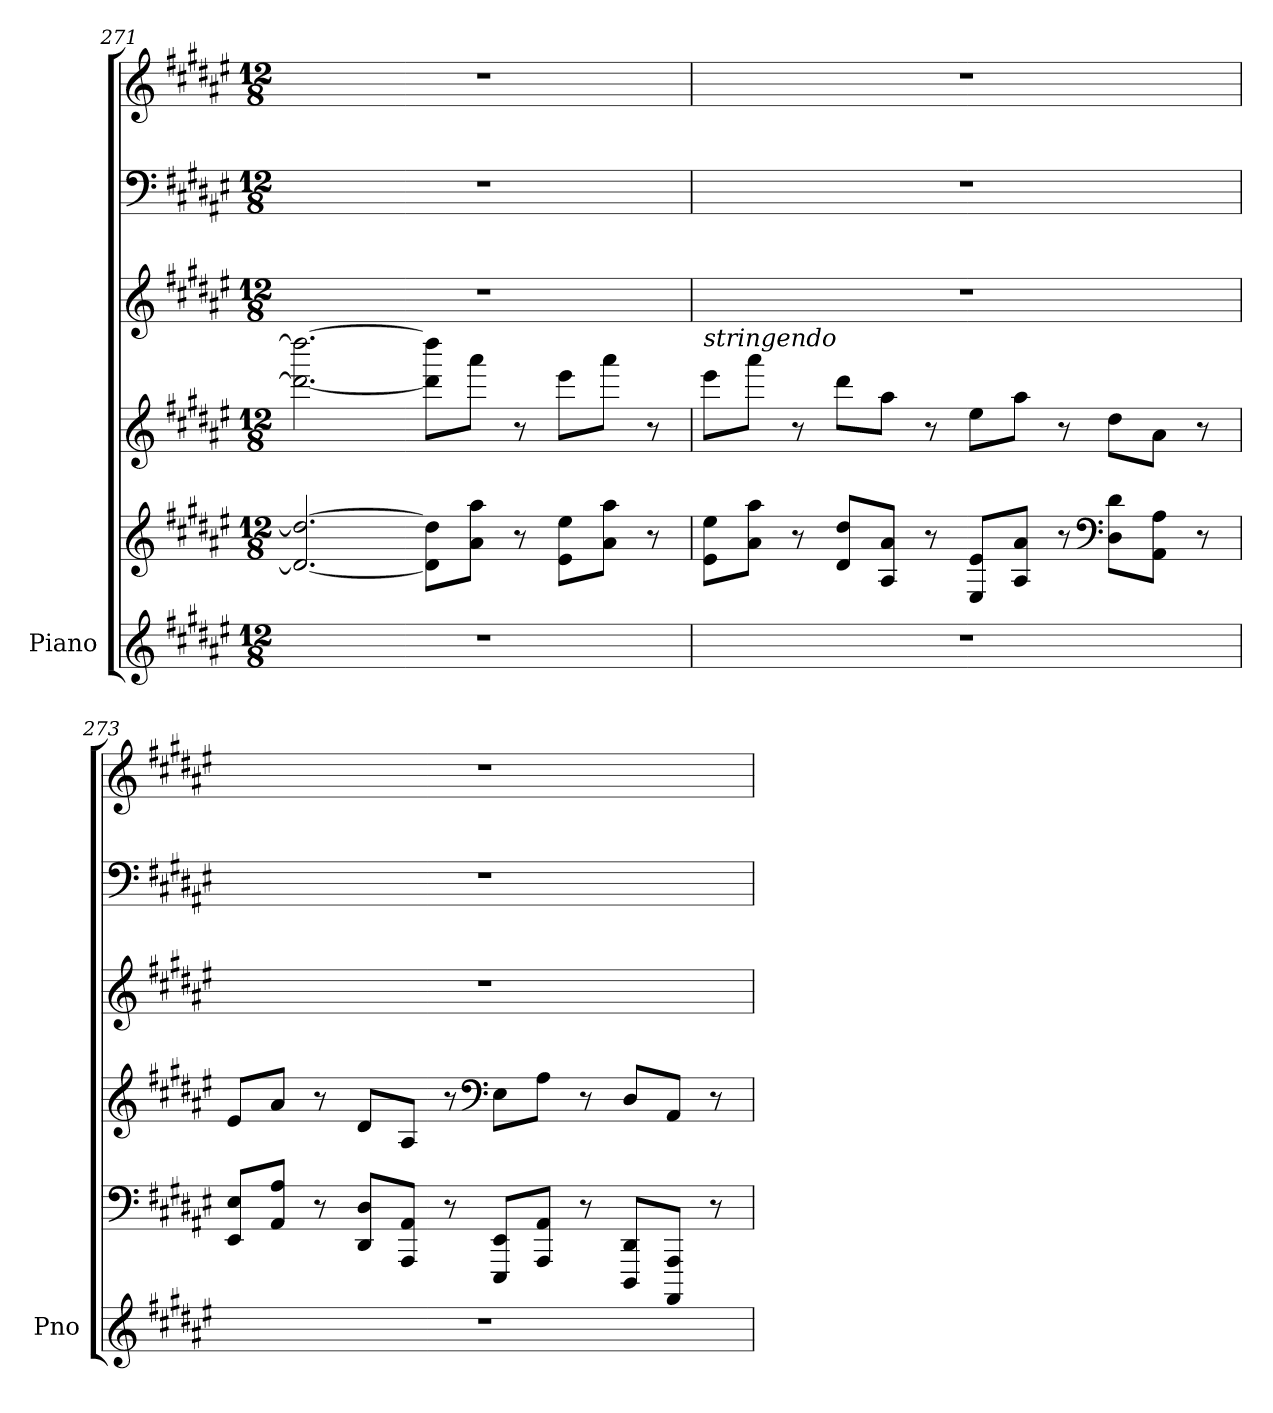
**kern	**kern	**kern	**kern	**kern	**kern	**dynam
*part1	*part1	*part1	*part1	*part1	*part1	*part1
*staff6	*staff5	*staff4	*staff3	*staff2	*staff1	*staff1/2/3/4/5/6
*I"Piano	*	*	*	*	*	*
*I'Pno	*	*	*	*	*	*
*clefG2	*clefG2	*clefG2	*clefG2	*clefF4	*clefG2	*
*k[f#c#g#d#a#e#]	*k[f#c#g#d#a#e#]	*k[f#c#g#d#a#e#]	*k[f#c#g#d#a#e#]	*k[f#c#g#d#a#e#]	*k[f#c#g#d#a#e#]	*
*M12/8	*M12/8	*M12/8	*M12/8	*M12/8	*M12/8	*
=271	=271	=271	=271	=271	=271	=271
1.r	2.d#/_ 2.dd#/_	2.ddd#\_ 2.dddd#\_	1.r	1.r	1.r	.
.	8d#\] 8dd#\]L	8ddd#\] 8dddd#\]L	.	.	.	.
*	*	*	*	*	*MM300	*
!	!	!	!	!	!	!LO:DY:b=4
!	!	!	!	!	!	!LO:DY:n=1:b=4
.	8a#\ 8aa#\J	8aaa#\J	.	.	.	other-dynamics ff
.	8r	8r	.	.	.	.
.	8e#\ 8ee#\L	8eee#\L	.	.	.	.
.	8a#\ 8aa#\J	8aaa#\J	.	.	.	.
.	8r	8r	.	.	.	.
=272	=272	=272	=272	=272	=272	=272
*	*	*	*	*	*MM320	*
!	!	!LO:TX:a:i:t=stringendo	!	!	!	!
1.r	8e#\ 8ee#\L	8eee#\L	1.r	1.r	1.r	.
.	8a#\ 8aa#\J	8aaa#\J	.	.	.	.
.	8r	8r	.	.	.	.
.	8d#/ 8dd#/L	8ddd#\L	.	.	.	.
.	8A#/ 8a#/J	8aa#\J	.	.	.	.
.	8r	8r	.	.	.	.
.	8E#/ 8e#/L	8ee#\L	.	.	.	.
.	8A#/ 8a#/J	8aa#\J	.	.	.	.
.	8r	8r	.	.	.	.
*	*clefF4	*	*	*	*	*
.	8D#\ 8d#\L	8dd#\L	.	.	.	.
.	8AA#\ 8A#\J	8a#\J	.	.	.	.
.	8r	8r	.	.	.	.
!!LO:LB:g=z
=273	=273	=273	=273	=273	=273	=273
1.r	8EE#/ 8E#/L	8e#/L	1.r	1.r	1.r	.
.	8AA#/ 8A#/J	8a#/J	.	.	.	.
.	8r	8r	.	.	.	.
.	8DD#/ 8D#/L	8d#/L	.	.	.	.
.	8AAA#/ 8AA#/J	8A#/J	.	.	.	.
.	8r	8r	.	.	.	.
*	*	*clefF4	*	*	*	*
.	8EEE#/ 8EE#/L	8E#\L	.	.	.	.
.	8AAA#/ 8AA#/J	8A#\J	.	.	.	.
.	8r	8r	.	.	.	.
.	8DDD#/ 8DD#/L	8D#/L	.	.	.	.
.	8AAAA#/ 8AAA#/J	8AA#/J	.	.	.	.
.	8r	8r	.	.	.	.
=	=	=	=	=	=	=
*-	*-	*-	*-	*-	*-	*-
